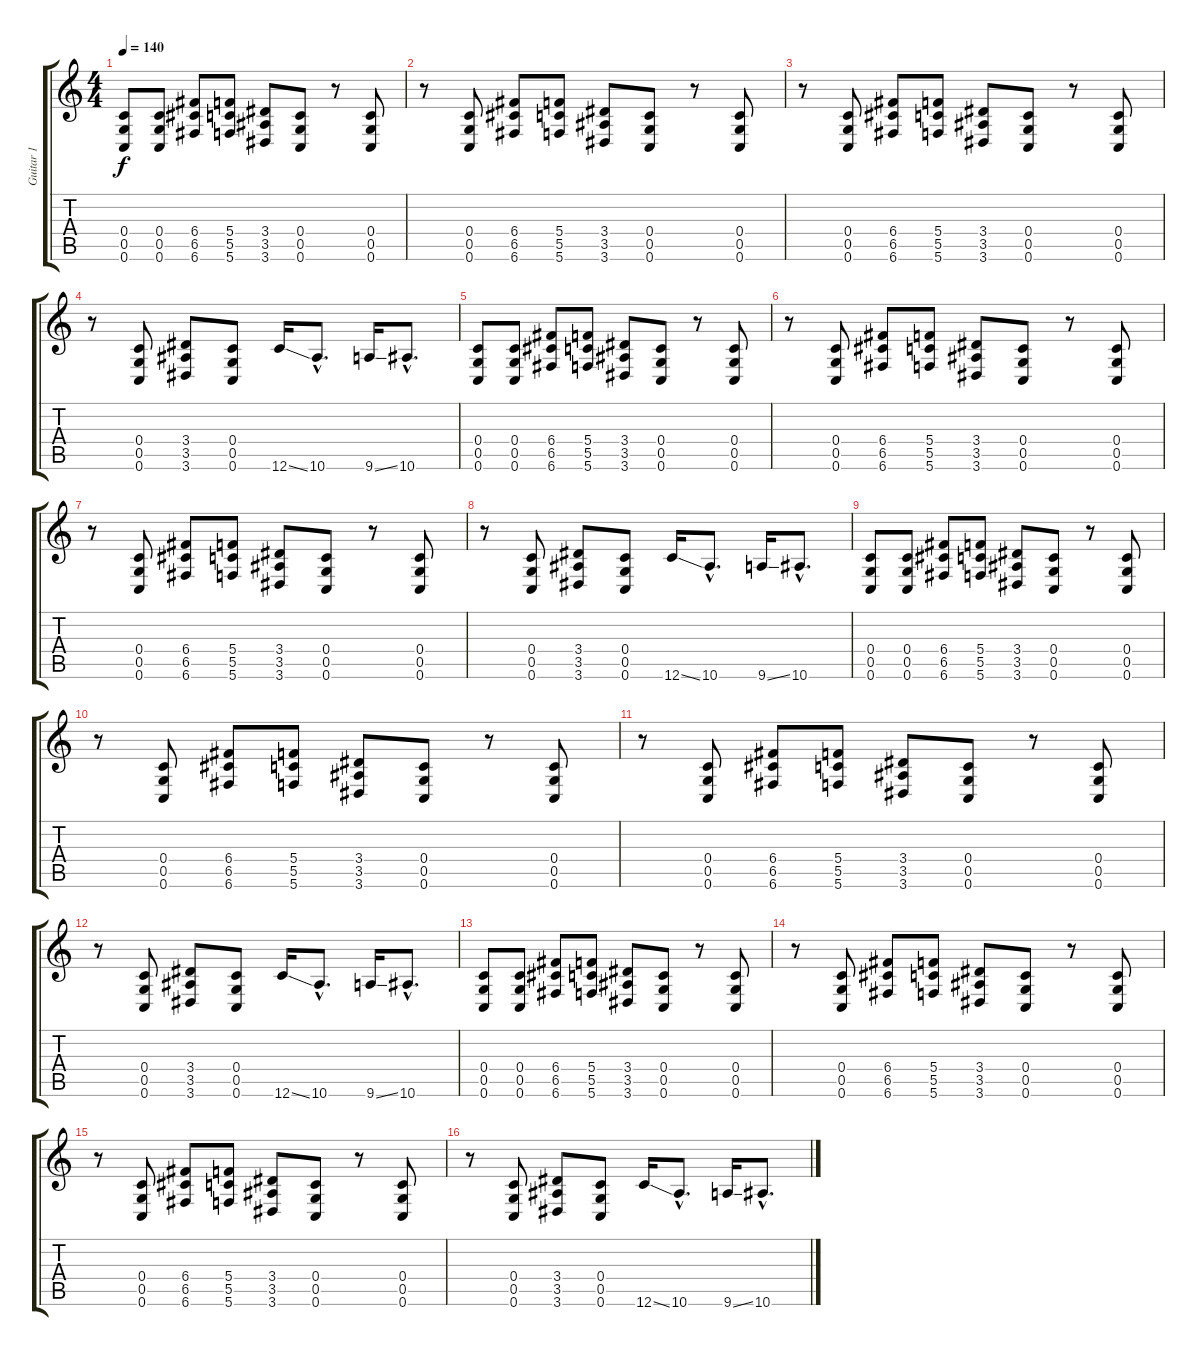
\track ("Guitar 1" "Guitar 1") {instrument overdrivenguitar}
\staff {score tabs}
\tuning (D4 A3 F3 C3 G2 C2) {hide}
\ts (4 4)
\tempo 140
\clef g2
\ks c
(0.4 0.5 0.6).8{dy f instrument overdrivenguitar} (0.4 0.5 0.6).8 (6.4 6.5 6.6).8 (5.4 5.5 5.6).8 (3.4 3.5 3.6).8 (0.4 0.5 0.6).8 r.8 (0.4 0.5 0.6).8 |
r.8 (0.4 0.5 0.6).8 (6.4 6.5 6.6).8 (5.4 5.5 5.6).8 (3.4 3.5 3.6).8 (0.4 0.5 0.6).8 r.8 (0.4 0.5 0.6).8 |
r.8 (0.4 0.5 0.6).8 (6.4 6.5 6.6).8 (5.4 5.5 5.6).8 (3.4 3.5 3.6).8 (0.4 0.5 0.6).8 r.8 (0.4 0.5 0.6).8 |
r.8 (0.4 0.5 0.6).8 (3.4 3.5 3.6).8 (0.4 0.5 0.6).8 12.6{ss}.16 10.6{hac}.8{d} 9.6{ss}.16 10.6{hac}.8{d} |
(0.4 0.5 0.6).8 (0.4 0.5 0.6).8 (6.4 6.5 6.6).8 (5.4 5.5 5.6).8 (3.4 3.5 3.6).8 (0.4 0.5 0.6).8 r.8 (0.4 0.5 0.6).8 |
r.8 (0.4 0.5 0.6).8 (6.4 6.5 6.6).8 (5.4 5.5 5.6).8 (3.4 3.5 3.6).8 (0.4 0.5 0.6).8 r.8 (0.4 0.5 0.6).8 |
r.8 (0.4 0.5 0.6).8 (6.4 6.5 6.6).8 (5.4 5.5 5.6).8 (3.4 3.5 3.6).8 (0.4 0.5 0.6).8 r.8 (0.4 0.5 0.6).8 |
r.8 (0.4 0.5 0.6).8 (3.4 3.5 3.6).8 (0.4 0.5 0.6).8 12.6{ss}.16 10.6{hac}.8{d} 9.6{ss}.16 10.6{hac}.8{d} |
(0.4 0.5 0.6).8 (0.4 0.5 0.6).8 (6.4 6.5 6.6).8 (5.4 5.5 5.6).8 (3.4 3.5 3.6).8 (0.4 0.5 0.6).8 r.8 (0.4 0.5 0.6).8 |
r.8 (0.4 0.5 0.6).8 (6.4 6.5 6.6).8 (5.4 5.5 5.6).8 (3.4 3.5 3.6).8 (0.4 0.5 0.6).8 r.8 (0.4 0.5 0.6).8 |
r.8 (0.4 0.5 0.6).8 (6.4 6.5 6.6).8 (5.4 5.5 5.6).8 (3.4 3.5 3.6).8 (0.4 0.5 0.6).8 r.8 (0.4 0.5 0.6).8 |
r.8 (0.4 0.5 0.6).8 (3.4 3.5 3.6).8 (0.4 0.5 0.6).8 12.6{ss}.16 10.6{hac}.8{d} 9.6{ss}.16 10.6{hac}.8{d} |
(0.4 0.5 0.6).8 (0.4 0.5 0.6).8 (6.4 6.5 6.6).8 (5.4 5.5 5.6).8 (3.4 3.5 3.6).8 (0.4 0.5 0.6).8 r.8 (0.4 0.5 0.6).8 |
r.8 (0.4 0.5 0.6).8 (6.4 6.5 6.6).8 (5.4 5.5 5.6).8 (3.4 3.5 3.6).8 (0.4 0.5 0.6).8 r.8 (0.4 0.5 0.6).8 |
r.8 (0.4 0.5 0.6).8 (6.4 6.5 6.6).8 (5.4 5.5 5.6).8 (3.4 3.5 3.6).8 (0.4 0.5 0.6).8 r.8 (0.4 0.5 0.6).8 |
r.8 (0.4 0.5 0.6).8 (3.4 3.5 3.6).8 (0.4 0.5 0.6).8 12.6{ss}.16 10.6{hac}.8{d} 9.6{ss}.16 10.6{hac}.8{d}
